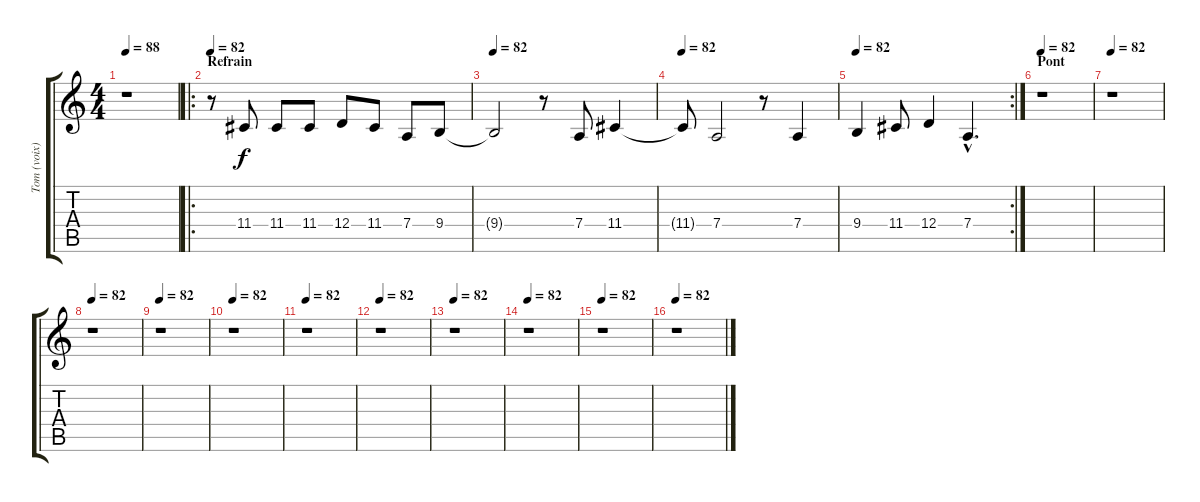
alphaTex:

\track ("Tom (voix)" "Tom (voix)") {instrument lead2sawtooth}
\staff {score tabs}
\tuning (E4 B3 G3 D3 A2 E2) {hide}
\ts (4 4)
\tempo 88
\clef g2
\ks c
r.1{dy f} |
\ro
\section ("" "Refrain")
\tempo 82
r.8{balance 8} 11.4.8 11.4.8 11.4.8 12.4.8 11.4.8 7.4.8 9.4.8 |
\tempo 82
9.4{t}.2 r.8 7.4.8 11.4.4 |
\tempo 82
11.4{t}.8 7.4.2 r.8 7.4.4 |
\rc 2
\tempo 82
9.4.4 11.4.8 12.4.4 7.4{hac}.4{d} |
\section ("" "Pont")
\tempo 82
r.1 |
\tempo 82
r.1 |
\tempo 82
r.1 |
\tempo 82
r.1 |
\tempo 82
r.1 |
\tempo 82
r.1 |
\tempo 82
r.1 |
\tempo 82
r.1 |
\tempo 82
r.1 |
\tempo 82
r.1 |
\tempo 82
r.1
